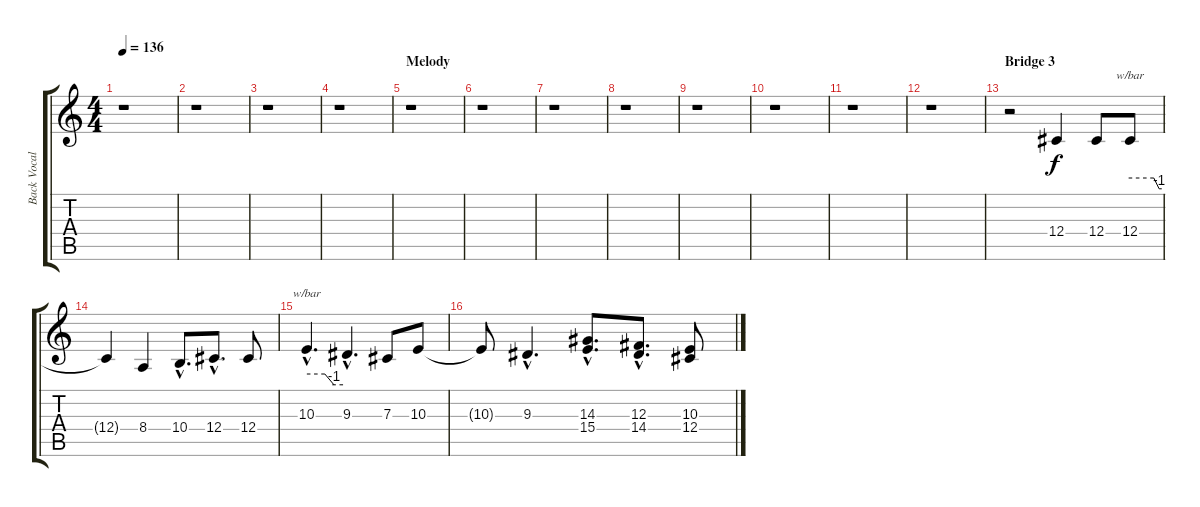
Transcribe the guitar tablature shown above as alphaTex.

\track ("Back Vocal" "Back Vocal") {instrument viola}
\staff {score tabs}
\tuning (Eb4 Bb3 Gb3 Db3 Ab2 Eb2) {hide}
\ts (4 4)
\tempo 136
\clef g2
\ks c
r.1{dy f} |
r.1 |
r.1 |
r.1 |
\section ("" "Melody")
r.1 |
r.1 |
r.1 |
r.1 |
r.1 |
r.1 |
r.1 |
r.1 |
\section ("" "Bridge 3")
r.2 12.4.4 12.4.8 12.4.8{tbe (custom default 0 0 45 0 55 -4 60 -4)} |
12.4{t}.4 8.4.4 10.4{hac}.8{d} 12.4{hac}.8{d} 12.4.8 |
10.3{hac}.4{d tbe (custom default 0 0 30 0 45 -4 60 -4)} 9.3{hac}.4{d} 7.3.8 10.3.8 |
10.3{t}.8 9.3{hac}.4{d} (14.3{hac} 15.4{hac}).8{d volume 11} (12.3{hac} 14.4{hac}).8{d} (10.3 12.4).8
